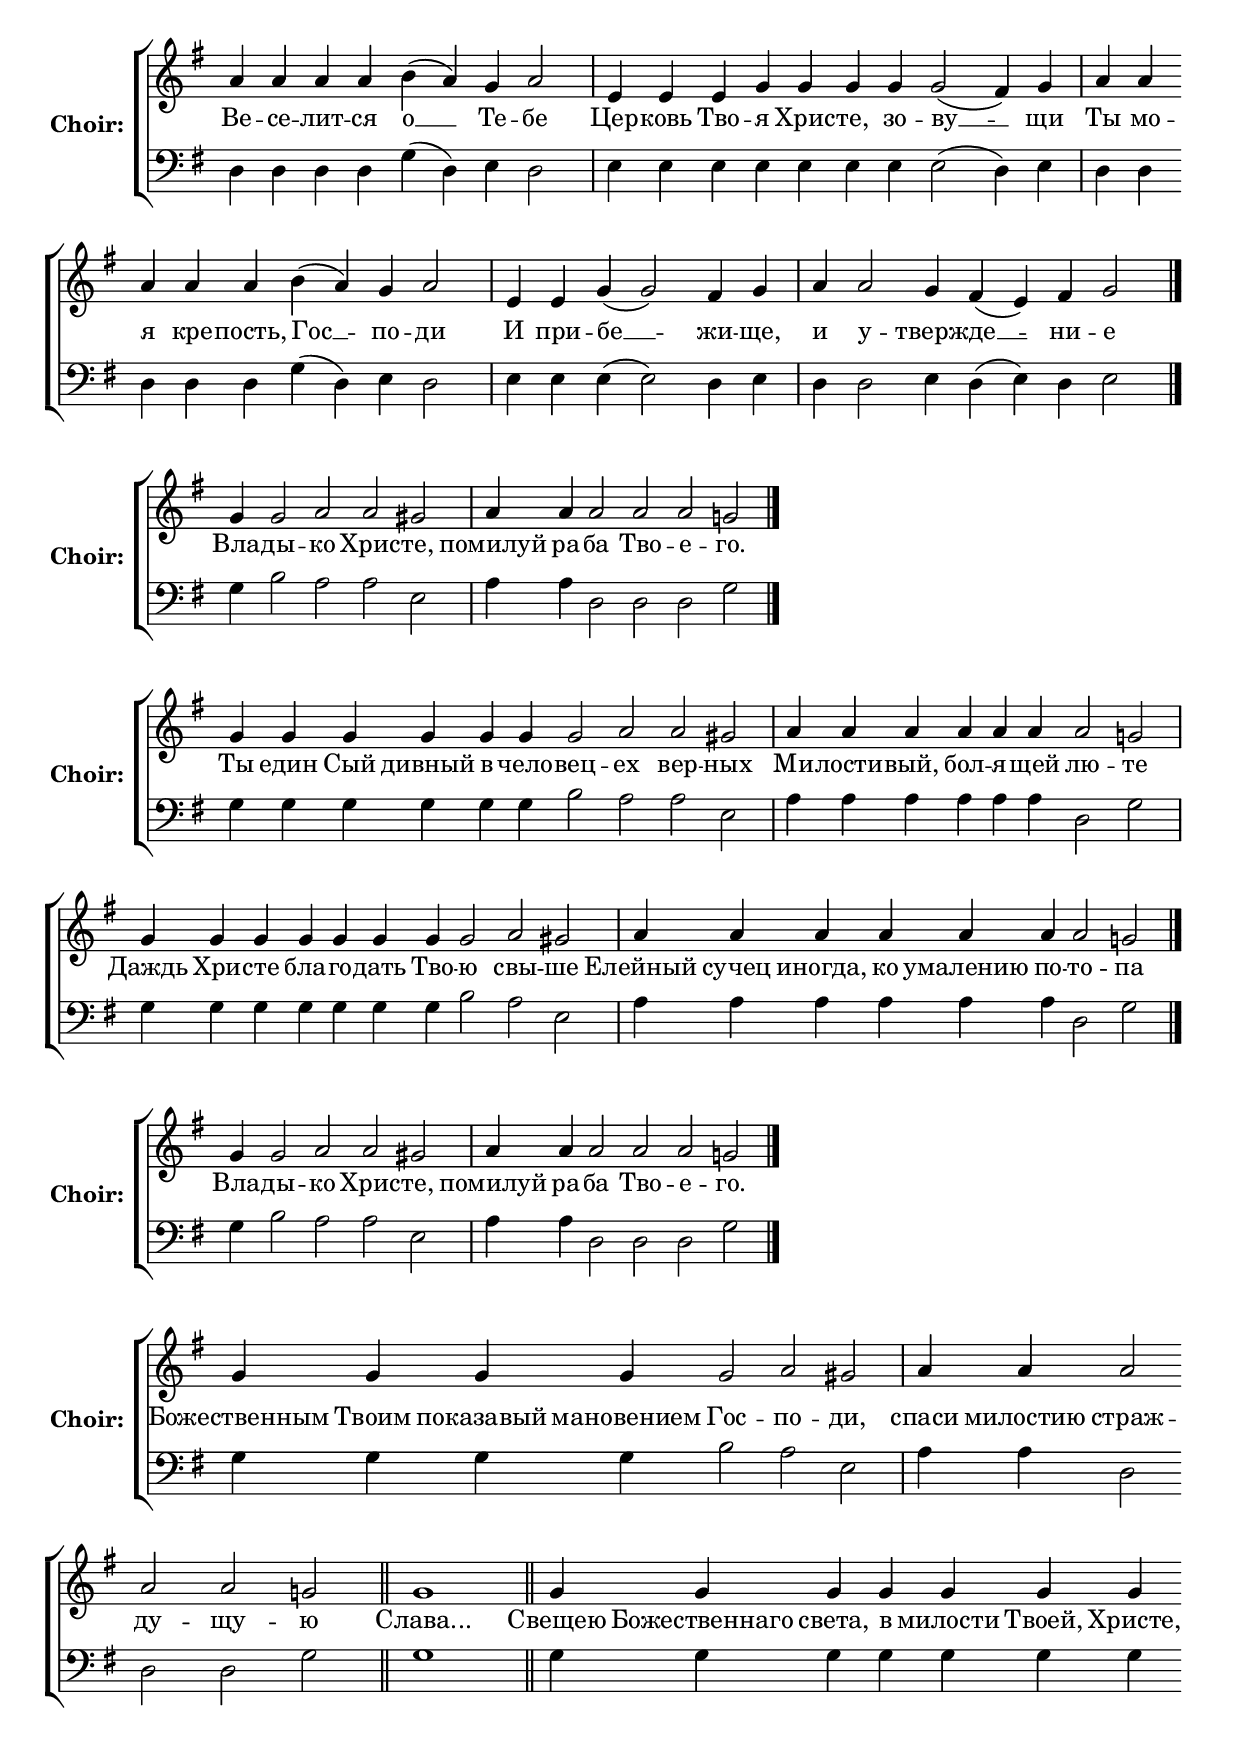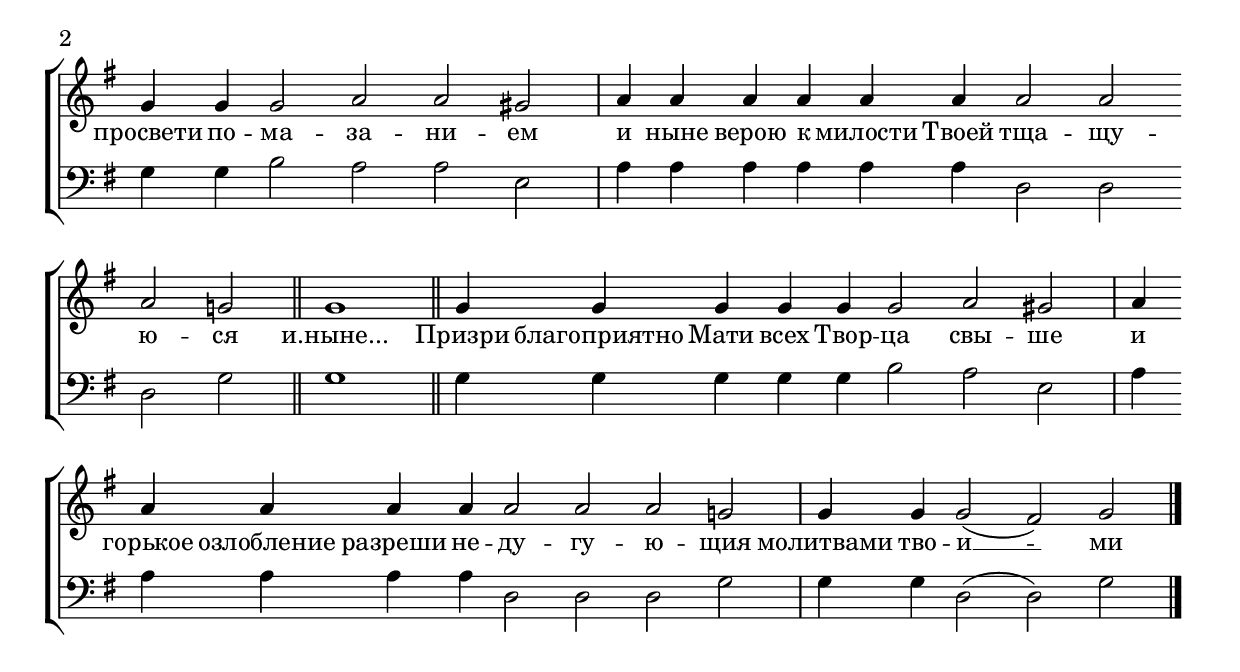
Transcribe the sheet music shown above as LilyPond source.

\version "2.16.2"

% =======================
% Global Variables
% =======================
alignleft = \once \override LyricText #'self-alignment-X = #-1

% =======================
% Score for Песнь 3
% =======================
%
% voices
%
Sop = {
	\bar "" a'4 \bar "" a'4 \bar "" a'4 \bar "" a'4 \bar "" b'4 ( a'4 ) \bar "" g'4 \bar "" a'2 \bar "|" e'4 \bar "" e'4 \bar "" e'4 \bar "" g'4 \bar "" g'4 \bar "" g'4 \bar "" g'4 \bar "" g'2 ( fis'4 ) \bar "" g'4 \bar "|" a'4 \bar "" a'4 \bar "" a'4 \bar "" a'4 \bar "" a'4 \bar "" b'4 ( a'4 ) \bar "" g'4 \bar "" a'2 \bar "|" e'4 \bar "" e'4 \bar "" g'4 ( g'2 ) \bar "" fis'4 \bar "" g'4 \bar "|" a'4 \bar "" a'2 \bar "" g'4 \bar "" fis'4 ( e'4 ) \bar "" fis'4 \bar "" g'2 \bar "|." 
}

Bass = {
	\bar "" d4 \bar "" d4 \bar "" d4 \bar "" d4 \bar "" g4 ( d4 ) \bar "" e4 \bar "" d2 \bar "|" e4 \bar "" e4 \bar "" e4 \bar "" e4 \bar "" e4 \bar "" e4 \bar "" e4 \bar "" e2 ( d4 ) \bar "" e4 \bar "|" d4 \bar "" d4 \bar "" d4 \bar "" d4 \bar "" d4 \bar "" g4 ( d4 ) \bar "" e4 \bar "" d2 \bar "|" e4 \bar "" e4 \bar "" e4 ( e2 ) \bar "" d4 \bar "" e4 \bar "|" d4 \bar "" d2 \bar "" e4 \bar "" d4 ( e4 ) \bar "" d4 \bar "" e2 \bar "|." 
}


% =======================
% Lyrics
% =======================
words = \lyricmode {
	Ве -- се -- лит -- ся 
	о __ 
	Те -- 
	бе 
	Цер -- ковь Тво 
	-- я Хрис -- те, зо 
	-- ву __ 
	-- щи 
	Ты мо -- я кре -- пость, 
	Гос __ 
	-- по 
	-- ди 
	И при 
	-- бе __ 
	-- жи 
	-- ще, 
	и 
	у -- 
	тверж -- 
	де __ 
	-- ни 
	-- е 
}

\score {

% This produces a lilypond error, but still seems to render OK, so...
\header { title = "Песнь 3" }

  \new ChoirStaff \with {
    instrumentName = \markup \bold "Choir:"
  }
  <<
    #(set-accidental-style 'neo-modern 'Score)
    \new Staff {
      \key g \major
      \cadenzaOn
      <<{
	  \new Voice = "Sop" {
	    %\voiceOne
	    \Sop
	  }
	}>>
    }
    \new Lyrics \lyricsto "Sop" { \words }
    \new Staff {
      \key g \major
      \clef bass
      \cadenzaOn
      <<{
	  \new Voice = "Bass" {
	    %\voiceOne
	    \Bass
	  }
	}>>
    }
  >>
}

%
% voices
%
Sop = {
	\bar "" g'4 \bar "" g'2 \bar "" a'2 \bar "" a'2 \bar "" gis' \bar "|" a'4 \bar "" a'4 \bar "" a'2 \bar "" a'2 \bar "" a'2 \bar "" g'2 \bar "|." 
}

Bass = {
	\bar "" g4 \bar "" b2 \bar "" a2 \bar "" a2 \bar "" e2 \bar "|" a4 \bar "" a4 \bar "" d2 \bar "" d2 \bar "" d2 \bar "" g2 \bar "|." 
}


% =======================
% Lyrics
% =======================
words = \lyricmode {
	Вла -- 
	ды -- 
	кo Хрис 
	-- те, 
	помилуй ра 
	-- ба Тво -- е 
	-- го. 
}

\score {


  \new ChoirStaff \with {
    instrumentName = \markup \bold "Choir:"
  }
  <<
    #(set-accidental-style 'neo-modern 'Score)
    \new Staff {
      \key g \major
      \cadenzaOn
      <<{
	  \new Voice = "Sop" {
	    %\voiceOne
	    \Sop
	  }
	}>>
    }
    \new Lyrics \lyricsto "Sop" { \words }
    \new Staff {
      \key g \major
      \clef bass
      \cadenzaOn
      <<{
	  \new Voice = "Bass" {
	    %\voiceOne
	    \Bass
	  }
	}>>
    }
  >>
}

%
% voices
%
Sop = {
	\bar "" g'4 \bar "" g'4 \bar "" g'4 \bar "" g'4 \bar "" g'4 \bar "" g'4 \bar "" g'2 \bar "" a'2 \bar "" a'2 \bar "" gis' \bar "|" a'4 \bar "" a'4 \bar "" a'4 \bar "" a'4 \bar "" a'4 \bar "" a'4 \bar "" a'2 \bar "" g'2 \bar "|" g'4 \bar "" g'4 \bar "" g'4 \bar "" g'4 \bar "" g'4 \bar "" g'4 \bar "" g'4 \bar "" g'2 \bar "" a'2 \bar "" gis' \bar "|" a'4 \bar "" a'4 \bar "" a'4 \bar "" a'4 \bar "" a'4 \bar "" a'4 \bar "" a'2 \bar "" g'2 \bar "|." 
}

Bass = {
	\bar "" g4 \bar "" g4 \bar "" g4 \bar "" g4 \bar "" g4 \bar "" g4 \bar "" b2 \bar "" a2 \bar "" a2 \bar "" e2 \bar "|" a4 \bar "" a4 \bar "" a4 \bar "" a4 \bar "" a4 \bar "" a4 \bar "" d2 \bar "" g2 \bar "|" g4 \bar "" g4 \bar "" g4 \bar "" g4 \bar "" g4 \bar "" g4 \bar "" g4 \bar "" b2 \bar "" a2 \bar "" e2 \bar "|" a4 \bar "" a4 \bar "" a4 \bar "" a4 \bar "" a4 \bar "" a4 \bar "" d2 \bar "" g2 \bar "|." 
}


% =======================
% Lyrics
% =======================
words = \lyricmode {
	Ты един Сый дивный в чело 
	-- вец 
	-- ех вер 
	-- ных 
	Ми -- лости -- вый, бол -- я -- щей 
	лю -- 
	те 
	Даждь Хри -- сте бла -- го -- дать Тво 
	-- ю 
	свы -- 
	ше 
	Елейный сучец иногда, ко умалению по 
	-- то 
	-- па 
}

\score {


  \new ChoirStaff \with {
    instrumentName = \markup \bold "Choir:"
  }
  <<
    #(set-accidental-style 'neo-modern 'Score)
    \new Staff {
      \key g \major
      \cadenzaOn
      <<{
	  \new Voice = "Sop" {
	    %\voiceOne
	    \Sop
	  }
	}>>
    }
    \new Lyrics \lyricsto "Sop" { \words }
    \new Staff {
      \key g \major
      \clef bass
      \cadenzaOn
      <<{
	  \new Voice = "Bass" {
	    %\voiceOne
	    \Bass
	  }
	}>>
    }
  >>
}

%
% voices
%
Sop = {
	\bar "" g'4 \bar "" g'2 \bar "" a'2 \bar "" a'2 \bar "" gis' \bar "|" a'4 \bar "" a'4 \bar "" a'2 \bar "" a'2 \bar "" a'2 \bar "" g'2 \bar "|." 
}

Bass = {
	\bar "" g4 \bar "" b2 \bar "" a2 \bar "" a2 \bar "" e2 \bar "|" a4 \bar "" a4 \bar "" d2 \bar "" d2 \bar "" d2 \bar "" g2 \bar "|." 
}


% =======================
% Lyrics
% =======================
words = \lyricmode {
	Вла -- 
	ды -- 
	кo Хрис 
	-- те, 
	помилуй ра 
	-- ба Тво -- е 
	-- го. 
}

\score {


  \new ChoirStaff \with {
    instrumentName = \markup \bold "Choir:"
  }
  <<
    #(set-accidental-style 'neo-modern 'Score)
    \new Staff {
      \key g \major
      \cadenzaOn
      <<{
	  \new Voice = "Sop" {
	    %\voiceOne
	    \Sop
	  }
	}>>
    }
    \new Lyrics \lyricsto "Sop" { \words }
    \new Staff {
      \key g \major
      \clef bass
      \cadenzaOn
      <<{
	  \new Voice = "Bass" {
	    %\voiceOne
	    \Bass
	  }
	}>>
    }
  >>
}

%
% voices
%
Sop = {
	\bar "" g'4 \bar "" g'4 \bar "" g'4 \bar "" g'4 \bar "" g'2 \bar "" a'2 \bar "" gis' \bar "|" a'4 \bar "" a'4 \bar "" a'2 \bar "" a'2 \bar "" a'2 \bar "" g'2 \bar "||" g'1 \bar "||" g'4 \bar "" g'4 \bar "" g'4 \bar "" g'4 \bar "" g'4 \bar "" g'4 \bar "" g'4 \bar "" g'4 \bar "" g'4 \bar "" g'2 \bar "" a'2 \bar "" a'2 \bar "" gis' \bar "|" a'4 \bar "" a'4 \bar "" a'4 \bar "" a'4 \bar "" a'4 \bar "" a'4 \bar "" a'2 \bar "" a'2 \bar "" a'2 \bar "" g'2 \bar "||" g'1 \bar "||" g'4 \bar "" g'4 \bar "" g'4 \bar "" g'4 \bar "" g'4 \bar "" g'2 \bar "" a'2 \bar "" gis' \bar "|" a'4 \bar "" a'4 \bar "" a'4 \bar "" a'4 \bar "" a'4 \bar "" a'2 \bar "" a'2 \bar "" a'2 \bar "" g'2 \bar "|" g'4 \bar "" g'4 \bar "" g'2 ( fis'2 ) \bar "" g' \bar "|." 
}

Bass = {
	\bar "" g4 \bar "" g4 \bar "" g4 \bar "" g4 \bar "" b2 \bar "" a2 \bar "" e2 \bar "|" a4 \bar "" a4 \bar "" d2 \bar "" d2 \bar "" d2 \bar "" g2 \bar "||" g1 \bar "||" g4 \bar "" g4 \bar "" g4 \bar "" g4 \bar "" g4 \bar "" g4 \bar "" g4 \bar "" g4 \bar "" g4 \bar "" b2 \bar "" a2 \bar "" a2 \bar "" e2 \bar "|" a4 \bar "" a4 \bar "" a4 \bar "" a4 \bar "" a4 \bar "" a4 \bar "" d2 \bar "" d2 \bar "" d2 \bar "" g2 \bar "||" g1 \bar "||" g4 \bar "" g4 \bar "" g4 \bar "" g4 \bar "" g4 \bar "" b2 \bar "" a2 \bar "" e2 \bar "|" a4 \bar "" a4 \bar "" a4 \bar "" a4 \bar "" a4 \bar "" d2 \bar "" d2 \bar "" d2 \bar "" g2 \bar "|" g4 \bar "" g4 \bar "" d2 ( d2 ) \bar "" g2 \bar "|." 
}


% =======================
% Lyrics
% =======================
words = \lyricmode {
	Божественным Твоим показавый мановением 
	Гос -- 
	по -- 
	ди, 
	спаси милостию 
	страж -- ду -- щу 
	-- ю 
	Слава... 
	Свещею Божественнаго света, в милости Твоей, Христе, просвети по -- 
	ма 
	-- за -- ни 
	-- ем 
	и ныне верою к милости Твоей 
	тща -- щу -- ю 
	-- ся 
	и.ныне... 
	Призри благоприятно Мати всех Твор 
	-- ца 
	свы -- 
	ше 
	и горькое озлобление разреши не 
	-- ду -- гу -- ю 
	-- щия 
	молитвами тво 
	-- и __ 
	-- ми 
}

\score {


  \new ChoirStaff \with {
    instrumentName = \markup \bold "Choir:"
  }
  <<
    #(set-accidental-style 'neo-modern 'Score)
    \new Staff {
      \key g \major
      \cadenzaOn
      <<{
	  \new Voice = "Sop" {
	    %\voiceOne
	    \Sop
	  }
	}>>
    }
    \new Lyrics \lyricsto "Sop" { \words }
    \new Staff {
      \key g \major
      \clef bass
      \cadenzaOn
      <<{
	  \new Voice = "Bass" {
	    %\voiceOne
	    \Bass
	  }
	}>>
    }
  >>
}


% =======================
% Layout
% =======================
\layout {
  \context {
    \Score
    \remove "Bar_number_engraver"
  }
  \context {
    \Staff
    \remove "Time_signature_engraver"
  }
}			
